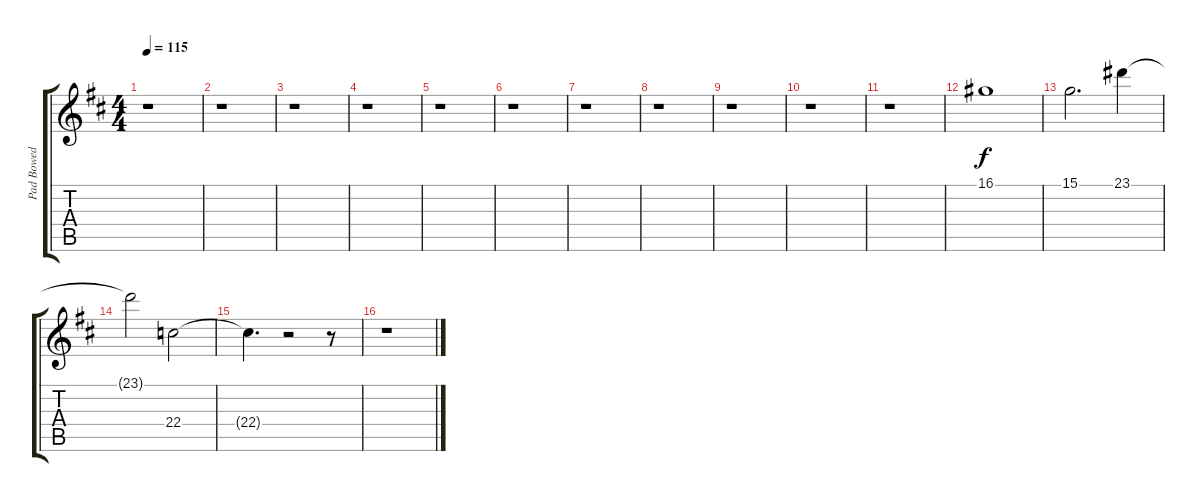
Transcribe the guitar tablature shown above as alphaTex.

\track ("Pad Bowed" "Pad Bowed") {instrument pad5bowed}
\staff {score tabs}
\tuning (E4 B3 G3 D3 A2 E2) {hide}
\ts (4 4)
\tempo 115
\clef g2
\ks bminor
r.1{dy f} |
r.1 |
r.1 |
r.1 |
r.1 |
r.1 |
r.1 |
r.1 |
r.1 |
r.1 |
r.1 |
16.1.1 |
15.1.2{d} 23.1.4 |
23.1{t}.2 22.4.2 |
22.4{t}.4{d} r.2 r.8 |
r.1
